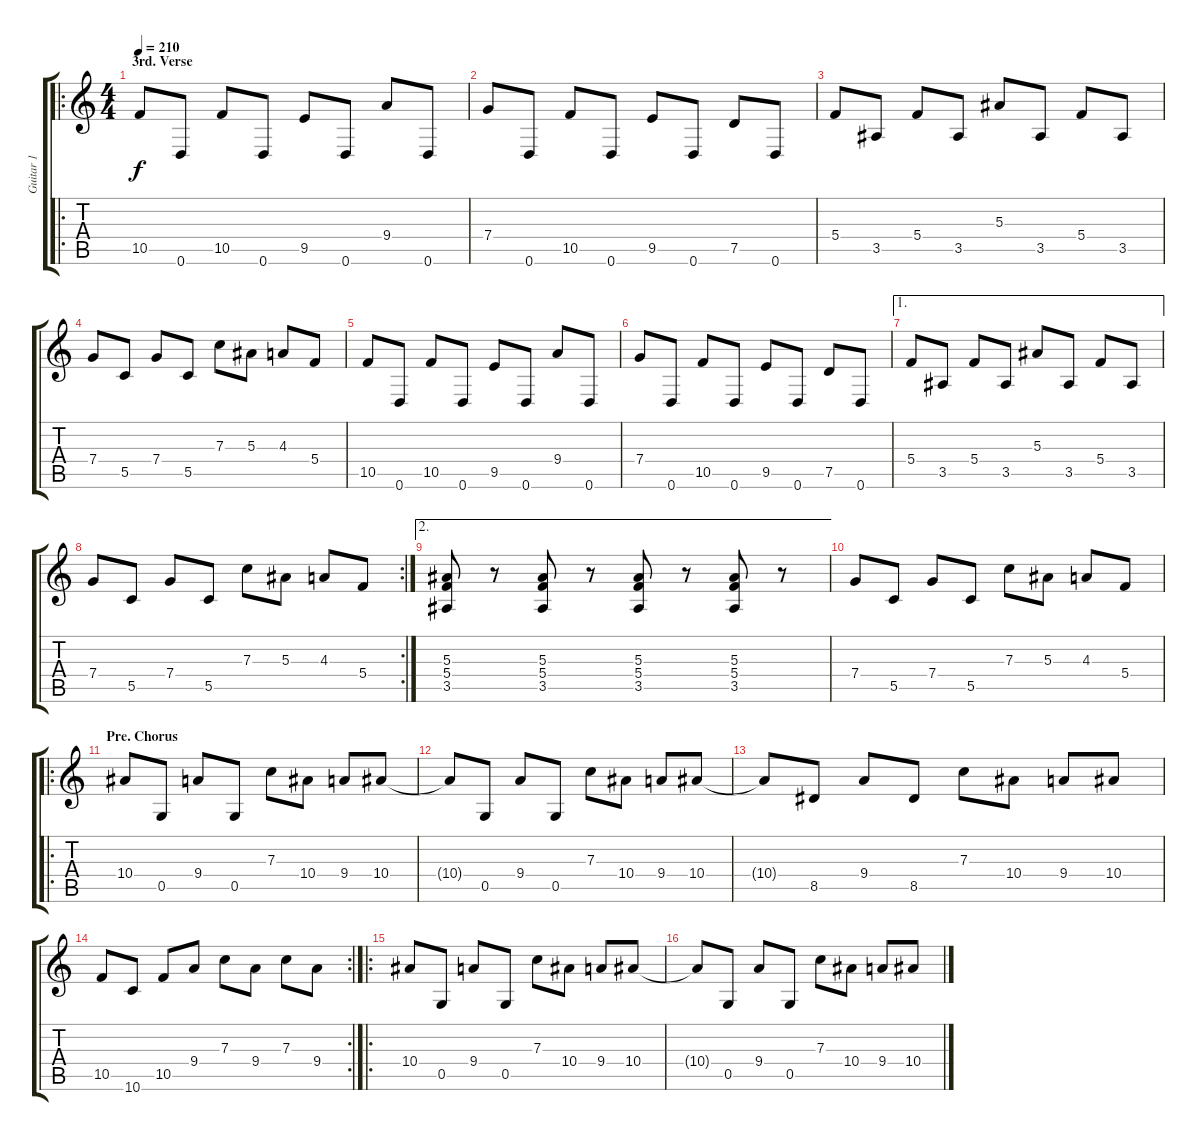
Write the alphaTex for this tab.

\track ("Guitar 1" "Guitar 1") {instrument distortionguitar}
\staff {score tabs}
\tuning (D4 A3 F3 C3 G2 D2) {hide}
\ro
\ts (4 4)
\section ("" "3rd. Verse")
\tempo 210
\clef g2
\ks c
10.5.8{dy f} 0.6.8 10.5.8 0.6.8 9.5.8 0.6.8 9.4.8 0.6.8 |
7.4.8 0.6.8 10.5.8 0.6.8 9.5.8 0.6.8 7.5.8 0.6.8 |
5.4.8 3.5.8 5.4.8 3.5.8 5.3.8 3.5.8 5.4.8 3.5.8 |
7.4.8 5.5.8 7.4.8 5.5.8 7.3.8 5.3.8 4.3.8 5.4.8 |
10.5.8 0.6.8 10.5.8 0.6.8 9.5.8 0.6.8 9.4.8 0.6.8 |
7.4.8 0.6.8 10.5.8 0.6.8 9.5.8 0.6.8 7.5.8 0.6.8 |
\ae 1
5.4.8 3.5.8 5.4.8 3.5.8 5.3.8 3.5.8 5.4.8 3.5.8 |
\rc 2
7.4.8 5.5.8 7.4.8 5.5.8 7.3.8 5.3.8 4.3.8 5.4.8 |
\ae 2
(5.3 5.4 3.5).8 r.8 (5.3 5.4 3.5).8 r.8 (5.3 5.4 3.5).8 r.8 (5.3 5.4 3.5).8 r.8 |
7.4.8 5.5.8 7.4.8 5.5.8 7.3.8 5.3.8 4.3.8 5.4.8 |
\ro
\section ("" "Pre. Chorus")
10.4.8 0.5.8 9.4.8 0.5.8 7.3.8 10.4.8 9.4.8 10.4.8 |
10.4{t}.8 0.5.8 9.4.8 0.5.8 7.3.8 10.4.8 9.4.8 10.4.8 |
10.4{t}.8 8.5.8 9.4.8 8.5.8 7.3.8 10.4.8 9.4.8 10.4.8 |
\rc 2
10.5.8 10.6.8 10.5.8 9.4.8 7.3.8 9.4.8 7.3.8 9.4.8 |
\ro
10.4.8 0.5.8 9.4.8 0.5.8 7.3.8 10.4.8 9.4.8 10.4.8 |
10.4{t}.8 0.5.8 9.4.8 0.5.8 7.3.8 10.4.8 9.4.8 10.4.8
